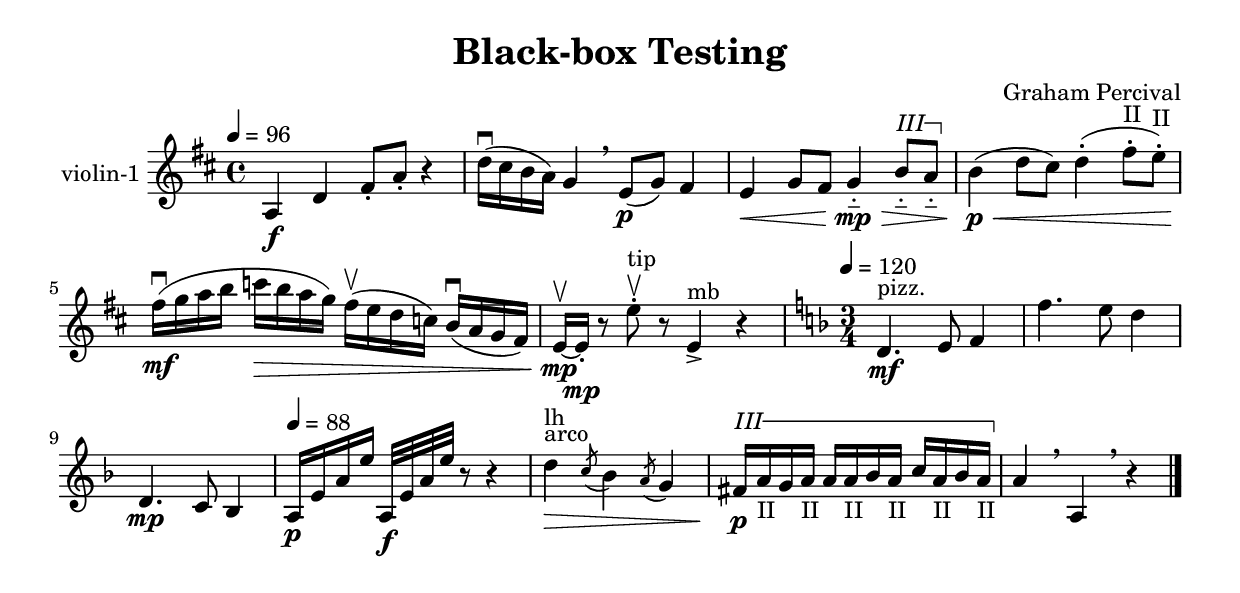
\version "2.14.0"

\header {
  texidoc = "Music events can be extracted from a score with event
listeners."
  title = "Black-box Testing"
  composer = "Graham Percival"
}

#(define EVENT_LISTENER_CONSOLE_OUTPUT 1)

\include "event-listener.ly"



st =
#(define-music-function
  (parser location text)
  (string?)
#{
  \override TextSpanner #'(bound-details left text) = $text
#})


vlnone = \new Staff {
  \set Staff.instrumentName = "violin-1"
  \set Staff.midiInstrument = "violin"
  \override TextSpanner #'style = #'line
  \override TextSpanner #'(bound-details right padding) = #-1
  \override TextSpanner #'(bound-details left stencil-align-dir-y) =
    #CENTER
  \override TextSpanner #'(bound-details right text) =
    \markup { \draw-line #'(0 . -1) }
\relative c' {
  \key d \major
  \tempo 4 = 96

  a4\f d fis8-. a-. r4
  d16(\downbow cis b a) g4 \breathe e8\p( g) fis4 |

  e4\< g8 fis g4-_\mp\>
    \st "III"
    b8-_\startTextSpan a-_\stopTextSpan
    b4\p\<( d8 cis) d4(-. fis8-.^"II" e-.^"II")
  fis16(\mf\downbow g a b c\> b a g) fis(\upbow e d c) b(\downbow a g fis)
  e16\mp\upbow ~ e-.\mp r8 e'-.\upbow^"tip" r e,4->^"mb" r4 |

  \key d \minor
  \time 3/4
  \tempo 4 = 120
  d4.\mf^"pizz." e8 f4
  f'4. e8 d4
  d,4.\mp c8 bes4 |
  \tempo 4 = 88
  a16\p e' a e' a,,32\f e' a e' r8 r4
  d4^"arco"^"lh"\> \acciaccatura { c8 } bes4 \acciaccatura { a8 } g4
  \st "III"
  fis16\p\startTextSpan a_"II" g a_"II" a a_"II" bes a_"II"
    c a_"II" bes a_"II"\stopTextSpan
  a4\breathe a,\breathe r4 |
}


  \bar "|."
}

\score {
  << \vlnone >>
  \layout{}
  \midi{}
}
